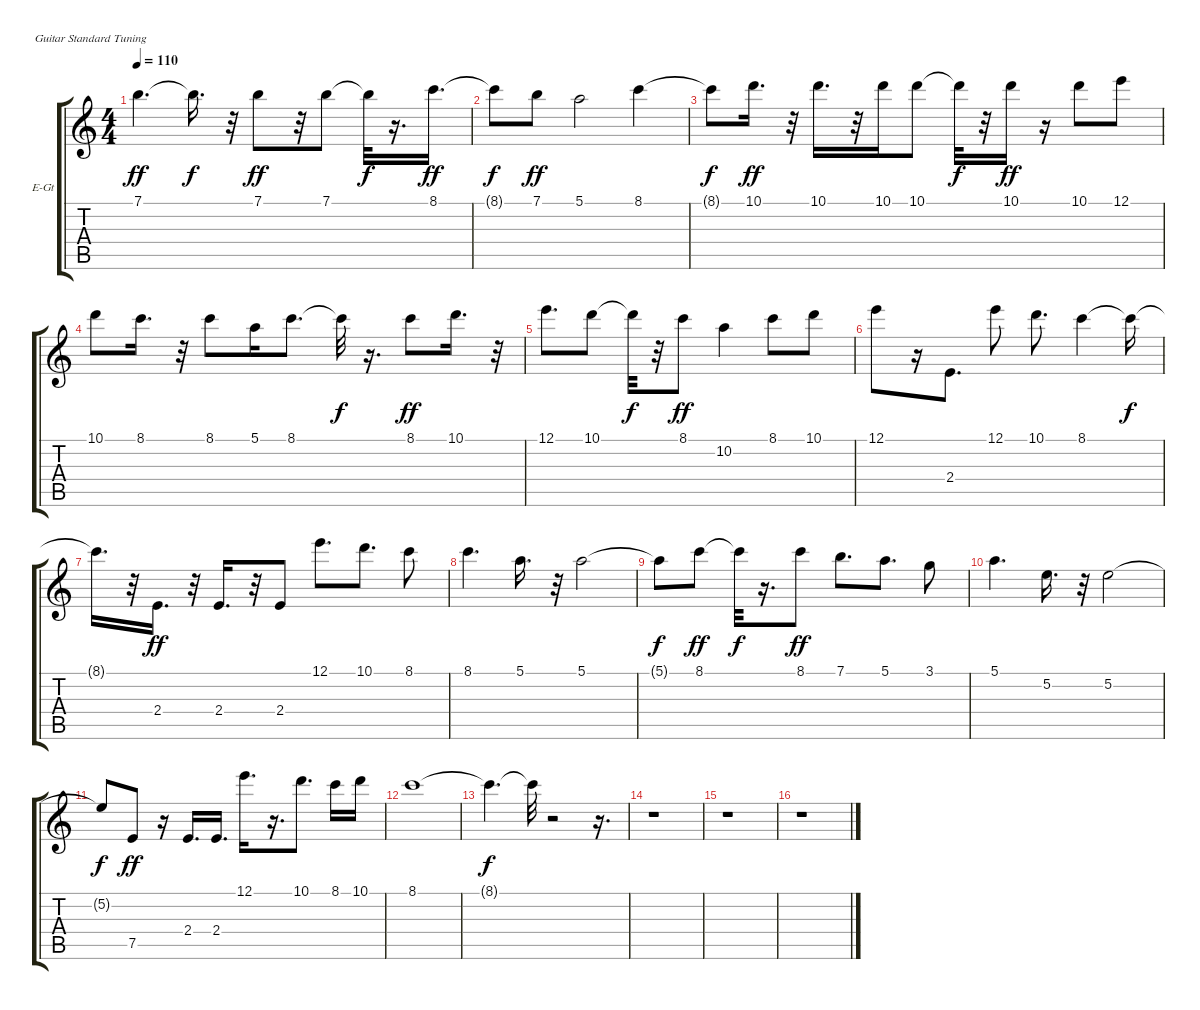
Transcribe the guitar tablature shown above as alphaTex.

\bracketExtendMode groupsimilarinstruments
\firstSystemTrackNameOrientation horizontal
\otherSystemsTrackNameOrientation horizontal
\track ("Guitar" "E-Gt") {instrument overdrivenguitar}
\staff {score tabs}
\tuning (E4 B3 G3 D3 A2 E2)
\ts (4 4)
\tempo 110
\clef g2
\ks c
7.1.4{d dy ff} 7.1{t}.16{d dy f} r.32 7.1.8{dy ff} r.32 7.1.8 7.1{t}.32{dy f} r.16{d} 8.1.16{d dy ff} |
8.1{t}.8{dy f} 7.1.8{dy ff} 5.1.2 8.1.4 |
8.1{t}.8{dy f} 10.1.16{d dy ff} r.32 10.1.16{d} r.32 10.1.16 10.1.8 10.1{t}.32{dy f} r.32 10.1.16{dy ff} r.16 10.1.8 12.1.8 |
10.1.8 8.1.16{d} r.32 8.1.8 5.1.16 8.1.8{d} 8.1{t}.32{dy f} r.16{d} 8.1.8{dy ff} 10.1.16{d} r.32 |
12.1.8{d} 10.1.8 10.1{t}.32{dy f} r.32 8.1.8{dy ff} 10.2.4 8.1.8 10.1.8 |
12.1.8 r.16 2.4.8{d} 12.1.8 10.1.8{d} 8.1.4 8.1{t}.16{dy f} |
8.1{t}.16{d} r.32 2.4.16{d dy ff} r.32 2.4.16{d} r.32 2.4.8 12.1.8{d} 10.1.8{d} 8.1.8 |
8.1.4{d} 5.1.16{d} r.32 5.1.2 |
5.1{t}.8{dy f} 8.1.8{dy ff} 8.1{t}.32{dy f} r.16{d} 8.1.8{dy ff} 7.1.8{d} 5.1.8{d} 3.1.8 |
5.1.4{d} 5.2.16{d} r.32 5.2.2 |
5.2{t}.8{dy f} 7.5.8{dy ff} r.16 2.4.16{d} 2.4.16{d} 12.1.16{d} r.16{d} 10.1.8{d} 8.1.16 10.1.16 |
8.1.1 |
8.1{t}.4{d dy f} 8.1{t}.32 r.2 r.16{d} |
r.1 |
r.1 |
r.1
